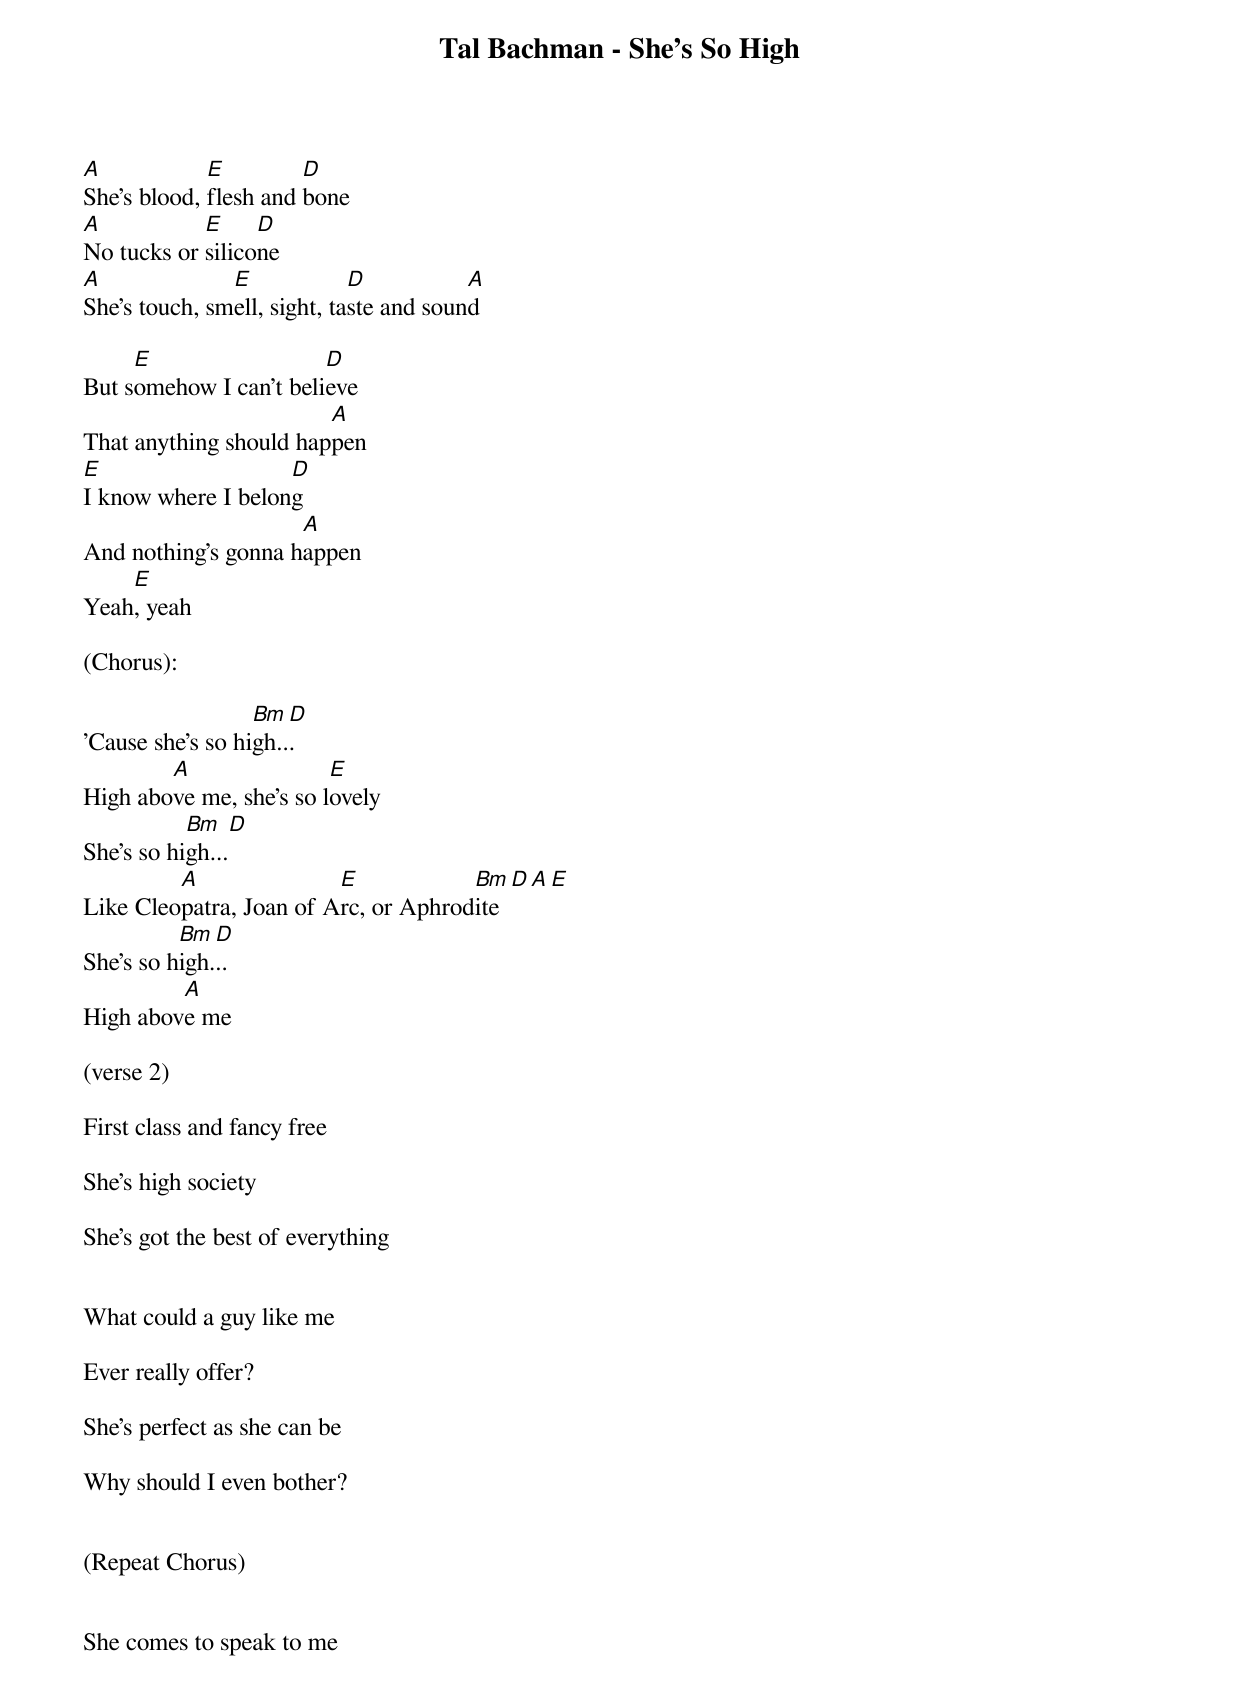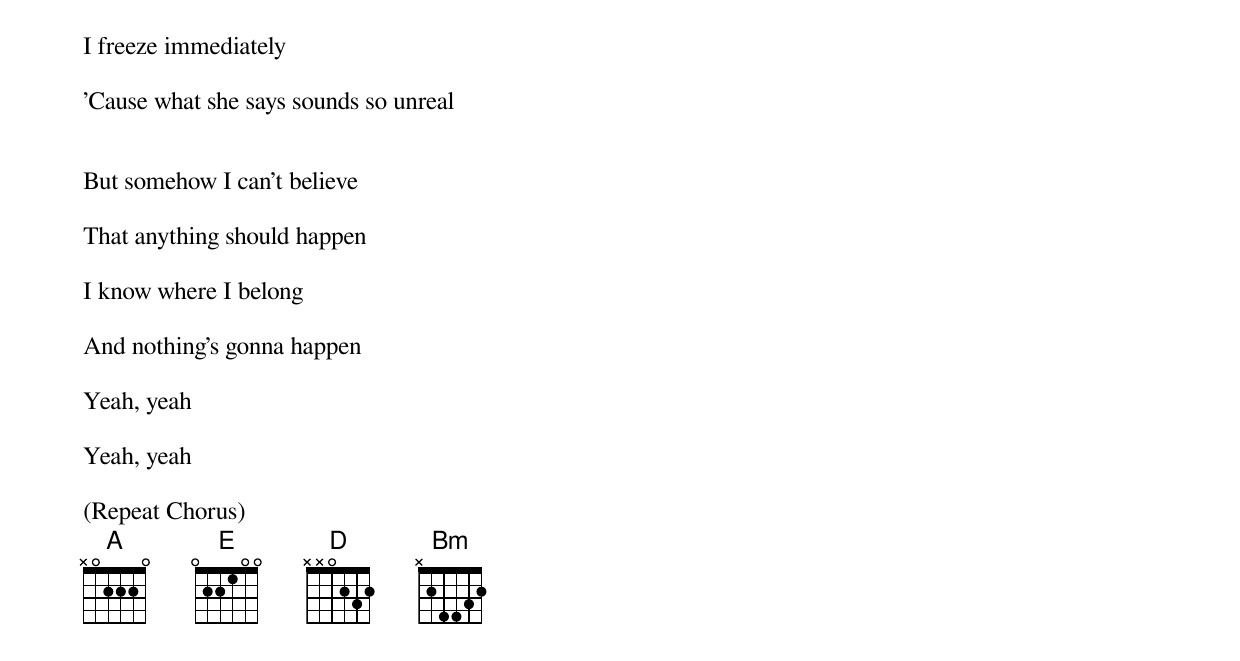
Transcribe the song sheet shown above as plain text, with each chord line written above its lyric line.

Tal Bachman - She’s So High

A            E         D
She's blood, flesh and bone
A           E     D
No tucks or silicone
A              E             D           A
She's touch, smell, sight, taste and sound

     E                  D
But somehow I can't believe
                        A
That anything should happen
E                   D
I know where I belong
                     A
And nothing's gonna happen
    E
Yeah, yeah

(Chorus):

                  Bm  D
'Cause she's so high...
        A                E
High above me, she's so lovely
           Bm   D
She's so high...
         A               E            Bm D  A  E
Like Cleopatra, Joan of Arc, or Aphrodite
          Bm  D
She's so high...
         A
High above me

(verse 2)

First class and fancy free

She's high society

She's got the best of everything


What could a guy like me

Ever really offer?

She's perfect as she can be

Why should I even bother?


(Repeat Chorus)


She comes to speak to me

I freeze immediately

'Cause what she says sounds so unreal


But somehow I can't believe

That anything should happen

I know where I belong

And nothing's gonna happen

Yeah, yeah

Yeah, yeah

(Repeat Chorus)
